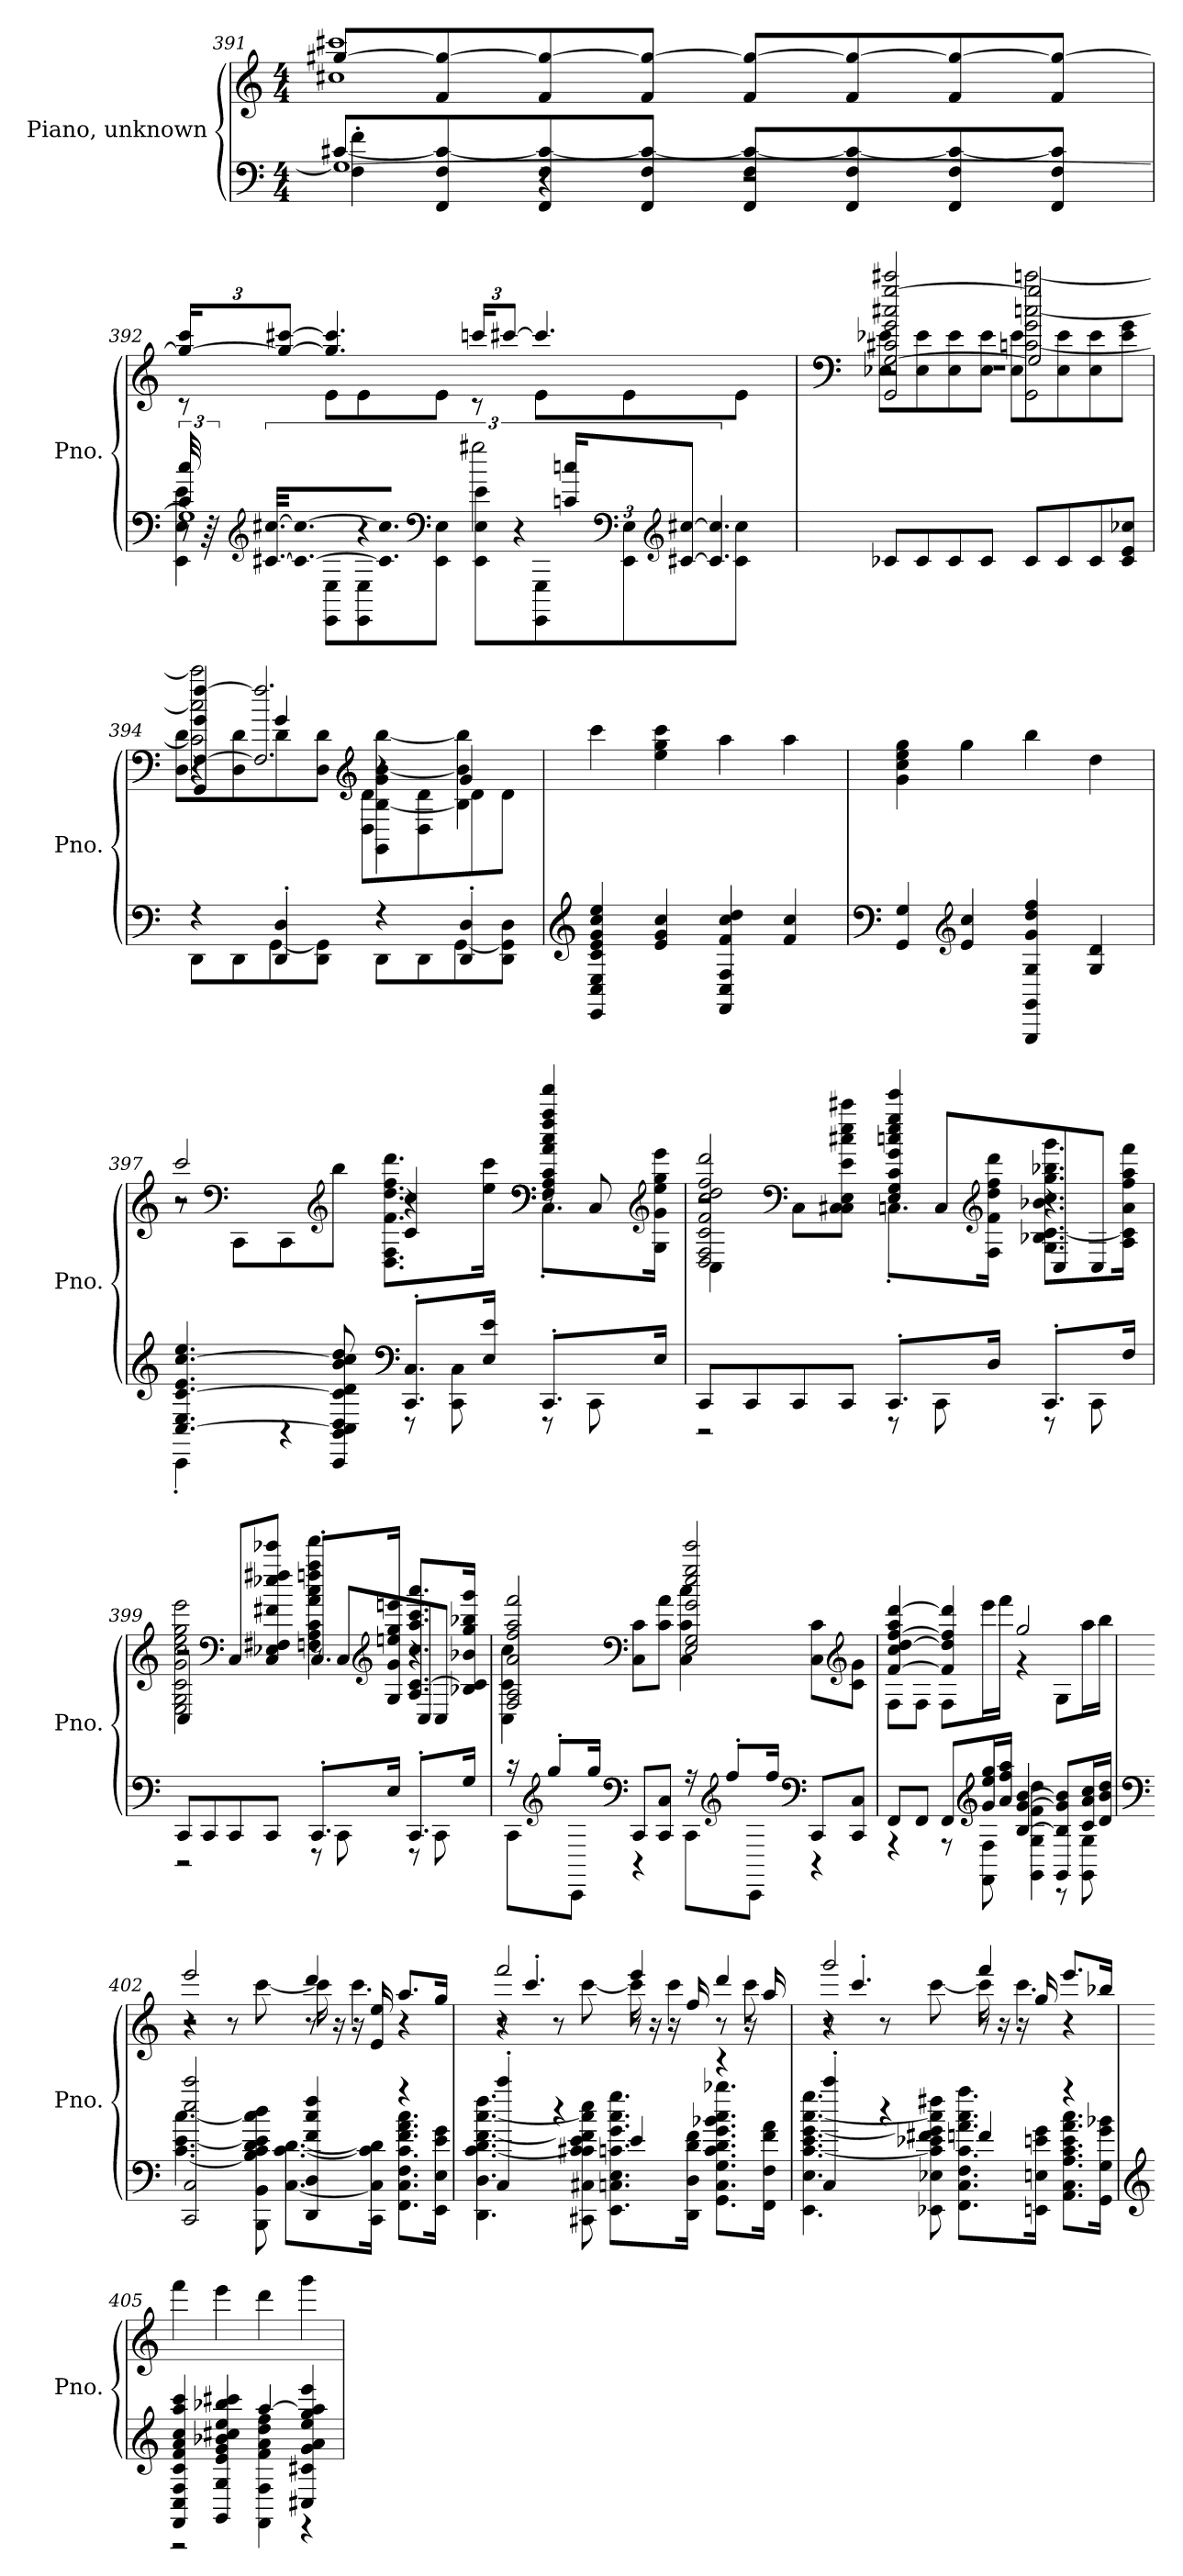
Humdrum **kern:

**kern	**kern
*part1	*part1
*staff2	*staff1
*I"Piano, unknown	*
*I'Pno.	*
!!LO:LB:g=z
*clefF4	*clefG2
*k[]	*k[]
*M4/4	*M4/4
=391	=391
*^	*^
*	*^	*	*
1G#_	[8c#X/L	4F\' 4f\'	[8gg#X/L	1cc#X 1ccc#X
.	8FF/ 8F/ 8c#/_	.	8f/ 8gg#/_	.
.	8FF/ 8F/ 8c#/_	4r	8f/ 8gg#/_	.
.	8FF/ 8F/ 8c#/_J	.	8f/ 8gg#/_J	.
.	8FF/ 8F/ 8c#/_L	2r	8f/ 8gg#/_L	.
.	8FF/ 8F/ 8c#/_	.	8f/ 8gg#/_	.
.	8FF/ 8F/ 8c#/_	.	8f/ 8gg#/_	.
.	8FF/ 8F/ 8c#/]J	.	8f/ 8gg#/_J	.
=392	=392	=392	=392	=392
*	*	*^	*	*
*	*	*	*	*Xbrackettup	*
1G#]	4EE\ 4E\ 4e\	48c/ 48cc/	8r	24gg#/_ 24ccc/KL	8r
.	.	96r	.	.	.
*clefG2	*	*	*	*	*
.	.	[48.c#X/ [48.cc#X/KKL	.	.	.
.	.	.	.	12gg#/_ [12ccc#X/J	.
.	.	8.c#/_ 8.cc#/_	.	.	.
.	.	.	8EE\ 8E\L	4.gg#/] 4.ccc#/]	8e\L
.	4r	8.c#/] 8.cc#/]J	8EE\ 8E\	.	8e\
*clefF4	*	*	*	*	*
.	.	.	8EE\ 8E\J	.	8e\J
.	.	16r	.	.	.
*	*	*Xbrackettup	*	*	*
.	2gg#X\	24cn/ 24ccn/KL	8EE\ 8E\ 8e\L	24cccn/KL	8r
*clefG2	*	*	*	*	*
.	.	[12c#X/ [12cc#X/J	.	[12ccc#X/J	.
.	.	4.c#/] 4.cc#/]	8EE\ 8E\	4.ccc#/]	8e\L
*clefF4	*	*	*	*	*
.	.	.	8EE\ 8E\	.	8e\
.	.	.	8EE\ 8E\J	.	8e\J
*v	*v	*v	*v	*	*
*	*v	*v
!!LO:LB:g=z
=393	=393
*	*clefF4
*	*^
*	*	*^
*	*	*	*^
8EE-X/L	1r	2r	2GG/ [2G/ 2c#X/ 2g/ 2cc#X/ [2gg/ 2ccc#X/	8E-X\ 8e-X\L
8EE-/	.	.	.	8E-\ 8e-\
8EE-/	.	.	.	8E-\ 8e-\
8EE-/J	.	.	.	8E-\ 8e-\J
8EE-/L	.	2GG\ [2cn\ 2g\ [2ccn\ [2cccn\	2G/] 2gg/]	8E-\ 8e-\L
8EE-/	.	.	.	8E-\ 8e-\
8EE-/	.	.	.	8E-\ 8e-\
8EE-/ 8GG/ 8E-X/J	.	.	.	8e-\ 8g\J
=394	=394	=394	=394	=394
*^	*	*	*	*
4r	8DD\L	4r	2c\] 2cc\] 2ccc\]	4GG/ [4F/ 4g/ [4ff/	8D\ 8d\L
.	8DD\	.	.	.	8D\ 8d\
4DD/' 4D/'	[8GG\	4g/	.	2.F/] 2.ff/]	8d\
.	8DD\ 8GG\]J	.	.	.	8D\ 8d\J
*	*	*clefG2	*	*	*
4r	8DD\L	4r	4GG\ [4B\ 4g\ [4b\ [4bb\	.	8D\ 8d\L
.	8DD\	.	.	.	8D\ 8d\
4DD/' 4D/'	[8GG\	4g/	4B\] 4b\] 4bb\]	.	8d\
.	8DD\ 8GG\] 8D\J	.	.	.	8d\J
*v	*v	*	*	*	*
*	*v	*v	*v	*v
=395	=395
*clefG2	*
4EE/ 4C/ 4E/ 4c/ 4e/ 4g/ 4cc/ 4ee/	4ccc\
4e/ 4g/ 4cc/	4ee\ 4gg\ 4ccc\
4FF/ 4C/ 4F/ 4f/ 4cc/ 4dd/	4aa\
4f/ 4cc/	4aa\
=396	=396
*clefF4	*
4GG/ 4G/	4g\ 4cc\ 4ee\ 4gg\
*clefG2	*
4e/ 4cc/	4gg\
4GGG/ 4GG/ 4G/ 4g/ 4dd/ 4ff/	4bb\
4G/ 4d/	4dd\
!!LO:LB:g=z
=397	=397
*^	*^
*	*	*	*^
[4.C/ 4.E/ [4.c/ 4.e/ [4.cc/ 4.ee/	4CC'\	2ccc/	8r	2r
*	*	*clefF4	*	*
.	.	.	8CC\L	.
.	4r	.	8CC\	.
*	*	*clefG2	*	*
8CC/ 8BB/ 8C/] 8D/ 8c/] 8d/ 8b/ 8cc/] 8dd/	.	.	8bb\J	.
*clefF4	*	*	*	*
8.CC/' 8.C/'L	8r	4c/ 4cc/	8.D\ 8.F\ 8.f\ 8.dd\ 8.ff\ 8.ddd\L	4r
.	8CC\ 8C\	.	.	.
16E/ 16e/Jk	.	.	16ee\ 16ccc\Jk	.
*	*	*clefF4	*	*
8.CC'/L	8r	4F/ 4A/ 4c/ 4a/ 4cc/ 4ff/ 4aa/ 4fff/	8.C'\L	8r
.	8CC\	.	.	8C/
*	*	*clefG2	*	*
16E/Jk	.	.	16G\ 16g\ 16ee\ 16gg\ 16eee\Jk	.
=398	=398	=398	=398	=398
8CC/L	2r	2D/ 2F/ 2c/ 2f/ 2cc/ 2dd/ 2ff/ 2ddd/	4C\	2r
8CC/	.	.	.	.
*	*	*clefF4	*	*
8CC/	.	.	8C\L	.
8CC/J	.	.	8C\ 8C#X\ 8E\ 8e\ 8cc#X\ 8ee\ 8ccc#X\J	.
8.CC'/L	8r	4E/ 4G/ 4c/ 4g/ 4ccn/ 4ee/ 4gg/ 4eee/	8.Cn'\L	8r
.	8CC\	.	.	8C/L
*	*	*clefG2	*	*
16D/Jk	.	.	16F\ 16f\ 16dd\ 16ff\ 16ddd\Jk	.
8.CC'/L	8r	4r	8.G\ 8.B-X\ [8.c\ 8.b-X\ 8.cc\ 8.gg\ 8.bb-X\ 8.ggg\L	8C/
.	8CC\	.	.	8C/J
16F/Jk	.	.	16A\ 16c\] 16a\ 16ff\ 16aa\ 16fff\Jk	.
!!LO:LB:g=z	!!	!!
=399	=399	=399	=399	=399
8CC/L	2r	4C/	2E\ 2G\ 2c\ 2g\ 2cc\ 2ee\ 2gg\ 2eee\	2r
8CC/	.	.	.	.
*	*	*clefF4	*	*
8CC/	.	8C/L	.	.
8CC/J	.	8C/ 8E-X/ 8F#X/ 8f#X/ 8ee-X/ 8ff#X/ 8eee-X/J	.	.
8.CC'/L	8r	8.C'/L	4Fn\ 4A\ 4c\ 4a\ 4cc\ 4ffn\ 4aa\ 4fff\	8r
.	8CC\	.	.	8C/L
*	*	*clefG2	*	*
16E/Jk	.	16G/ 16g/ 16een/ 16gg/ 16eeen/Jk	.	.
8.CC'/L	8r	8.A/ [8.c/ 8.cc/ 8.aa/ 8.ccc/ 8.aaa/L	4r	8C/
.	8CC\	.	.	8C/J
16G/Jk	.	16B-X/ 16c/] 16b-X/ 16gg/ 16bb-X/ 16ggg/Jk	.	.
*	*	*	*v	*v
=400	=400	=400	=400
16r	8CC\L	2F/ 2A/ 2a/ 2ff/ 2aa/ 2fff/	4C\ 4c\ 4cc\
*clefG2	*	*	*
8gg'/L	.	.	.
.	8CC\J	.	.
16gg/Jk	.	.	.
*clefF4	*	*clefF4	*
8CC/L	4r	.	8C\ 8c\L
8CC/ 8C/J	.	.	8c\ 8a\J
16r	8CC\L	2E/ 2G/ 2g/ 2ee/ 2gg/ 2eee/	4C\ 4c\ 4cc\
*clefG2	*	*	*
8ff'/L	.	.	.
.	8CC\J	.	.
16ff/Jk	.	.	.
*clefF4	*	*	*
8CC/L	4r	.	8C\ 8c\L
*	*	*clefG2	*
8CC/ 8C/J	.	.	8c\ 8g\J
!!LO:LB:g=z	!!
=401	=401	=401	=401
8FF/L	4r	[4f/ 4cc/ [4dd/ [4ff/ 4aa/ [4ddd/	8F\L
8FF/J	.	.	8F\J
8FF/L	8r	4f/] 4dd/] 4ff/] 4ddd/]	8F\L
*clefG2	*	*	*
16g/ 16ee/ 16gg/L	8FF\ 8F\	.	16eee\L
16a/ 16ff/ 16aa/JJ	.	.	16fff\JJ
[4B/ [4g/ [4b/	4GG\ 4G\ 4f\ 4dd\	2gg/	4r
8GG/ 8B/] 8g/] 8b/]L	8r	.	8G\L
16c/ 16a/ 16cc/L	8GG\ 8G\	.	16aa\L
16d/ 16b/ 16dd/JJ	.	.	16bb\JJ
*	*	*v	*v
=402	=402	=402
*clefF4	*	*
*	*	*^
*	*	*	*^
2CC/ 2C/ 2ee/ 2ccc/	[4.c\ [4.e\ [4.cc\	2eee/	4r	2r
.	.	.	8r	.
.	8BBB\ 8BB\ 8B\ 8c\] 8d\ 8e\] 8cc\] 8dd\	.	[8ccc\	.
4DD/ 4D/ 4f/ 4cc/ 4ff/	[8.C\ [8.c\ [8.d\L	4ddd/	16ccc\]	8r
.	.	.	16r	.
.	.	.	4.ccc\	16r
.	16CC\ 16C\] 16c\] 16d\]Jk	.	.	16e/ 16ee/
4r	8.FF\ 8.C\ 8.F\ 8.c\ 8.f\ 8.a\ 8.cc\L	4r	.	8.aa/L
.	16EE\ 16E\ 16e\ 16g\Jk	.	.	16gg/Jk
!!LO:PB:g=z	!!	!!
=403	=403	=403	=403	=403
4C/' 4ccc/'	4.DD\ 4.D\ [4.c\ 4.d\ [4.f\ [4.cc\ 4.ff\	2fff/	4r	8r
.	.	.	.	4.ccc'/
4r	.	.	8r	.
.	8CC#X\ 8C#X\ 8c\] 8c#X\ 8e\ 8f\] 8cc\] 8ee\	.	[8ccc\	.
4e/	8.EE\ 8.Cn\ 8.E\ 8.cn\ 8.g\ 8.cc\ 8.gg\L	4eee/	16ccc\]	8r
.	.	.	16r	.
.	.	.	4ccc\	16r
.	16DD\ 16D\ 16d\ 16f\Jk	.	.	16ff/
4r	8.GG\ 8.C\ 8.G\ 8.c\ 8.d\ 8.g\ 8.b-X\ 8.cc\ 8.bb-X\L	4ddd/	.	8r
.	.	.	8ccc\	16r
.	16FF\ 16F\ 16f\ 16a\Jk	.	.	16aa/
=404	=404	=404	=404	=404
4C/' 4ccc/'	4.EE\ 4.E\ [4.c\ 4.e\ [4.g\ [4.cc\ 4.gg\	2ggg/	4r	8r
.	.	.	.	4.ccc'/
4r	.	.	8r	.
.	8EE-X\ 8E-X\ 8c\] 8e-X\ 8f#X\ 8g\] 8cc\] 8ff#X\	.	[8ccc\	.
4fn/	8.FF\ 8.C\ 8.F\ 8.c\ 8.a\ 8.cc\ 8.aa\L	4fff/	16ccc\]	8r
.	.	.	16r	.
.	.	.	4.ccc\	16r
.	16EEn\ 16En\ 16en\ 16g\Jk	.	.	16gg/
4r	8.AA\ 8.C\ 8.A\ 8.c\ 8.e\ 8.a\ 8.cc\L	4r	.	8.eee/L
.	16GG\ 16G\ 16g\ 16b-X\Jk	.	.	16bb-X/Jk
*	*	*v	*v	*v
=405	=405	=405
*clefG2	*	*
4FF/ 4C/ 4F/ 4c/ 4f/ 4a/ 4cc/ 4aa/ 4ccc/	2r	4fff\
4GG/ 4G/ 4e/ 4g/ 4b-X/ 4cc#X/ 4ee/ 4bb-X/ 4ccc#X/	.	4eee\
[4aa/	4FF\ 4F\ 4f\ 4a\ 4dd\ 4ff\	4ddd\
4C#X/ 4c#X/ 4g/ 4a/ 4ee/ 4gg/ 4aa/] 4eee/	4r	4ggg\
*v	*v	*
=	=
*-	*-
